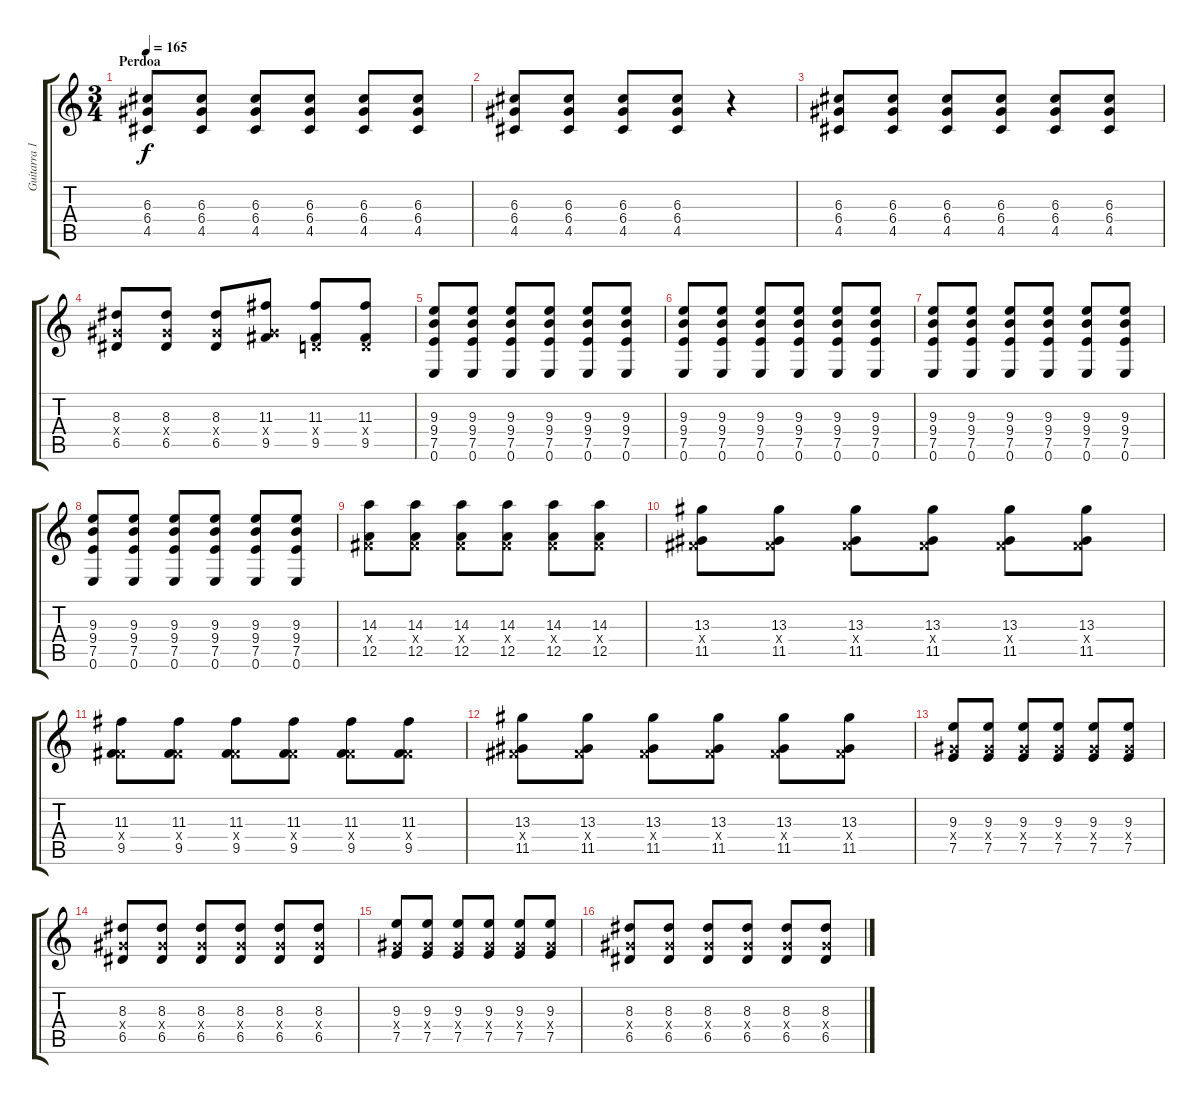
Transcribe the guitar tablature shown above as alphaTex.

\track ("Guitarra 1" "Guitarra 1") {instrument electricguitarclean}
\staff {score tabs}
\tuning (E4 B3 G3 D3 A2 E2) {hide}
\ts (3 4)
\section ("" "Perdoa")
\tempo 165
\clef g2
\ks c
(6.3 6.4 4.5).8{dy f volume 14 instrument overdrivenguitar} (6.3 6.4 4.5).8 (6.3 6.4 4.5).8 (6.3 6.4 4.5).8 (6.3 6.4 4.5).8 (6.3 6.4 4.5).8 |
(6.3 6.4 4.5).8 (6.3 6.4 4.5).8 (6.3 6.4 4.5).8 (6.3 6.4 4.5).8 r.4 |
(6.3 6.4 4.5).8 (6.3 6.4 4.5).8 (6.3 6.4 4.5).8 (6.3 6.4 4.5).8 (6.3 6.4 4.5).8 (6.3 6.4 4.5).8 |
(8.3 6.4{x} 6.5).8 (8.3 6.4{x} 6.5).8 (8.3 6.4{x} 6.5).8 (11.3 6.4{x} 9.5).8 (11.3 0.4{x} 9.5).8 (11.3 0.4{x} 9.5).8 |
(9.3 9.4 7.5 0.6).8 (9.3 9.4 7.5 0.6).8 (9.3 9.4 7.5 0.6).8 (9.3 9.4 7.5 0.6).8 (9.3 9.4 7.5 0.6).8 (9.3 9.4 7.5 0.6).8 |
(9.3 9.4 7.5 0.6).8 (9.3 9.4 7.5 0.6).8 (9.3 9.4 7.5 0.6).8 (9.3 9.4 7.5 0.6).8 (9.3 9.4 7.5 0.6).8 (9.3 9.4 7.5 0.6).8 |
(9.3 9.4 7.5 0.6).8 (9.3 9.4 7.5 0.6).8 (9.3 9.4 7.5 0.6).8 (9.3 9.4 7.5 0.6).8 (9.3 9.4 7.5 0.6).8 (9.3 9.4 7.5 0.6).8 |
(9.3 9.4 7.5 0.6).8 (9.3 9.4 7.5 0.6).8 (9.3 9.4 7.5 0.6).8 (9.3 9.4 7.5 0.6).8 (9.3 9.4 7.5 0.6).8 (9.3 9.4 7.5 0.6).8 |
(14.3 4.4{x} 12.5).8 (14.3 4.4{x} 12.5).8 (14.3 4.4{x} 12.5).8 (14.3 4.4{x} 12.5).8 (14.3 4.4{x} 12.5).8 (14.3 4.4{x} 12.5).8 |
(13.3 4.4{x} 11.5).8 (13.3 4.4{x} 11.5).8 (13.3 4.4{x} 11.5).8 (13.3 4.4{x} 11.5).8 (13.3 4.4{x} 11.5).8 (13.3 4.4{x} 11.5).8 |
(11.3 4.4{x} 9.5).8 (11.3 4.4{x} 9.5).8 (11.3 4.4{x} 9.5).8 (11.3 4.4{x} 9.5).8 (11.3 4.4{x} 9.5).8 (11.3 4.4{x} 9.5).8 |
(13.3 4.4{x} 11.5).8 (13.3 4.4{x} 11.5).8 (13.3 4.4{x} 11.5).8 (13.3 4.4{x} 11.5).8 (13.3 4.4{x} 11.5).8 (13.3 4.4{x} 11.5).8 |
(9.3 6.4{x} 7.5).8 (9.3 6.4{x} 7.5).8 (9.3 6.4{x} 7.5).8 (9.3 6.4{x} 7.5).8 (9.3 6.4{x} 7.5).8 (9.3 6.4{x} 7.5).8 |
(8.3 6.4{x} 6.5).8 (8.3 6.4{x} 6.5).8 (8.3 6.4{x} 6.5).8 (8.3 6.4{x} 6.5).8 (8.3 6.4{x} 6.5).8 (8.3 6.4{x} 6.5).8 |
(9.3 6.4{x} 7.5).8 (9.3 6.4{x} 7.5).8 (9.3 6.4{x} 7.5).8 (9.3 6.4{x} 7.5).8 (9.3 6.4{x} 7.5).8 (9.3 6.4{x} 7.5).8 |
(8.3 6.4{x} 6.5).8 (8.3 6.4{x} 6.5).8 (8.3 6.4{x} 6.5).8 (8.3 6.4{x} 6.5).8 (8.3 6.4{x} 6.5).8 (8.3 6.4{x} 6.5).8
